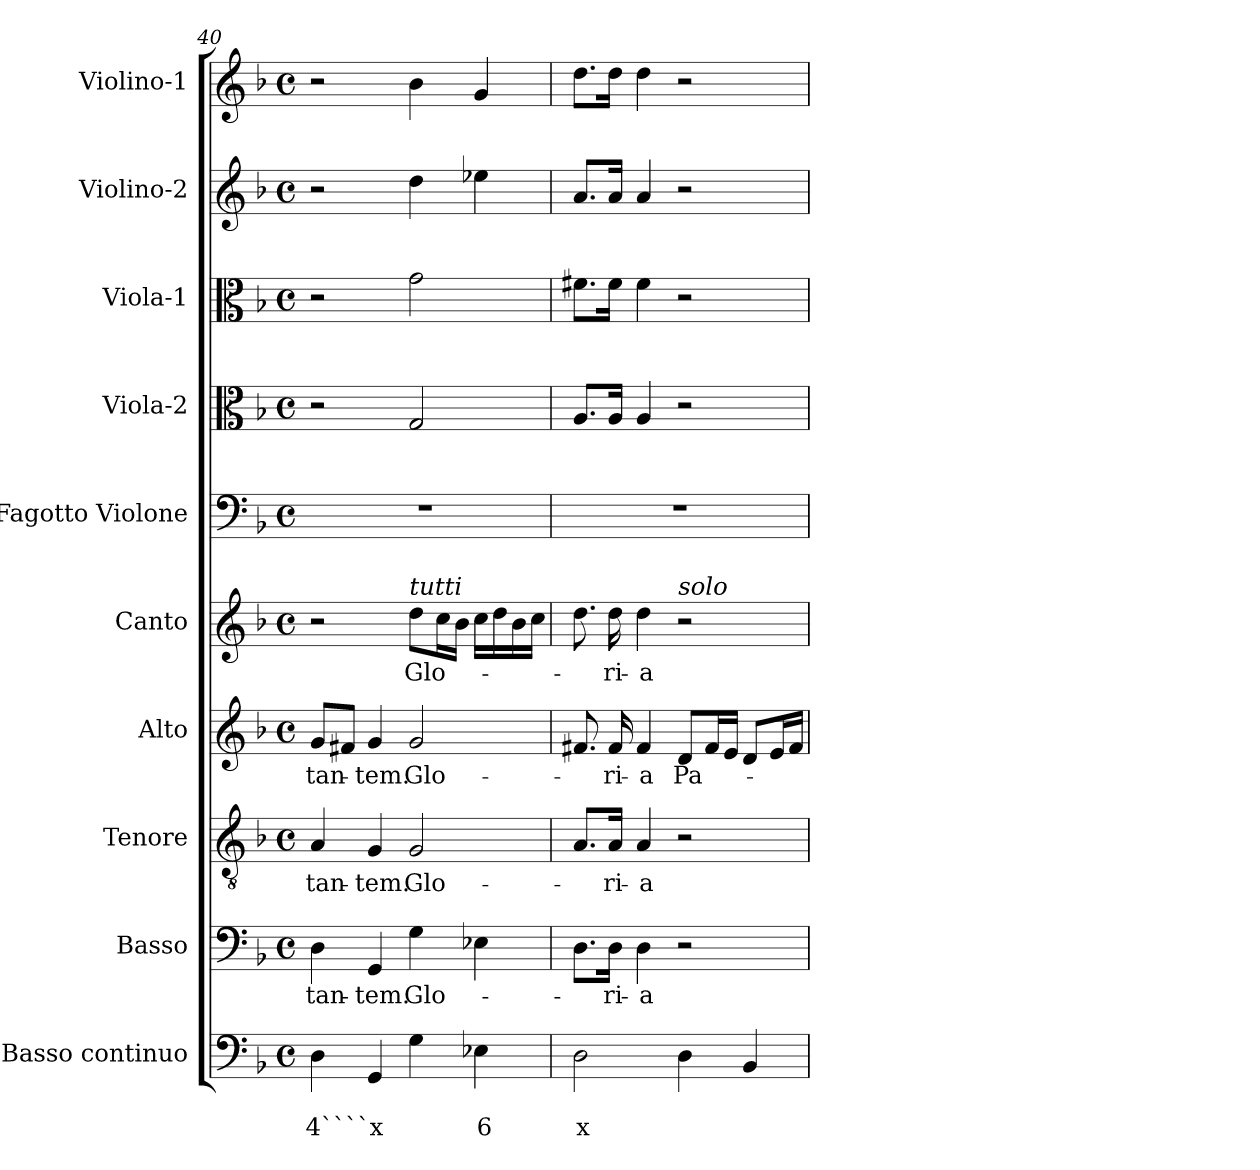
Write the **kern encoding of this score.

**kern	**text	**text	**kern	**text	**kern	**text	**kern	**text	**kern	**text	**kern	**kern	**kern	**kern	**kern
*part10	*part10	*part10	*part9	*part9	*part8	*part8	*part7	*part7	*part6	*part6	*part5	*part4	*part3	*part2	*part1
*staff10	*staff10	*staff10	*staff9	*staff9	*staff8	*staff8	*staff7	*staff7	*staff6	*staff6	*staff5	*staff4	*staff3	*staff2	*staff1
*I"Basso continuo	*	*	*I"Basso	*	*I"Tenore	*	*I"Alto	*	*I"Canto	*	*I"Fagotto Violone	*I"Viola-2	*I"Viola-1	*I"Violino-2	*I"Violino-1
*I'BC	*	*	*I'B	*	*I'T	*	*I'A	*	*I'C	*	*I'Fg	*I'Va2	*I'Va1	*I'Vi2	*I'Vi1
*clefF4	*	*	*clefF4	*	*clefGv2	*	*clefG2	*	*clefG2	*	*clefF4	*clefC3	*clefC3	*clefG2	*clefG2
*k[b-]	*	*	*k[b-]	*	*k[b-]	*	*k[b-]	*	*k[b-]	*	*k[b-]	*k[b-]	*k[b-]	*k[b-]	*k[b-]
*F:	*	*	*F:	*	*F:	*	*F:	*	*F:	*	*F:	*F:	*F:	*F:	*F:
*M4/4	*	*	*M4/4	*	*M4/4	*	*M4/4	*	*M4/4	*	*M4/4	*M4/4	*M4/4	*M4/4	*M4/4
*met(c)	*	*	*met(c)	*	*met(c)	*	*met(c)	*	*met(c)	*	*met(c)	*met(c)	*met(c)	*met(c)	*met(c)
=40	=40	=40	=40	=40	=40	=40	=40	=40	=40	=40	=40	=40	=40	=40	=40
!	!	!LO:LY:b	!	!	!	!	!	!	!	!	!	!	!	!	!
!	!	!	!	!LO:LY:b	!	!	!	!	!	!	!	!	!	!	!
!	!	!	!	!	!	!LO:LY:b	!	!	!	!	!	!	!	!	!
!	!	!	!	!	!	!	!	!LO:LY:b	!	!	!	!	!	!	!
4D\	.	4````x	4D\	-tan-	4A/	-tan-	8g/L	-tan-	2r	.	1r	2r	2r	2r	2r
.	.	.	.	.	.	.	8f#X/J	.	.	.	.	.	.	.	.
!	!	!	!	!LO:LY:b	!	!	!	!	!	!	!	!	!	!	!
!	!	!	!	!	!	!LO:LY:b	!	!	!	!	!	!	!	!	!
!	!	!	!	!	!	!	!	!LO:LY:b	!	!	!	!	!	!	!
4GG/	.	.	4GG/	-tem.	4G/	-tem.	4g/	-tem.	.	.	.	.	.	.	.
!	!	!	!	!LO:LY:b	!	!	!	!	!	!	!	!	!	!	!
!	!	!	!	!	!	!LO:LY:b	!	!	!	!	!	!	!	!	!
!	!	!	!	!	!	!	!	!LO:LY:b	!	!	!	!	!	!	!
!	!	!	!	!	!	!	!	!	!LO:TX:a:i:t=tutti	!	!	!	!	!	!
!	!	!	!	!	!	!	!	!	!	!LO:LY:b	!	!	!	!	!
4G\	.	.	4G\	Glo-	2G/	Glo-	2g/	Glo-	8dd\L	Glo-	.	2G/	2g\	4dd\	4b-\
.	.	.	.	.	.	.	.	.	16cc\L	.	.	.	.	.	.
.	.	.	.	.	.	.	.	.	16b-\JJ	.	.	.	.	.	.
!	!	!LO:LY:b	!	!	!	!	!	!	!	!	!	!	!	!	!
4E-X\	.	6	4E-X\	.	.	.	.	.	16cc\LL	.	.	.	.	4ee-X\	4g/
.	.	.	.	.	.	.	.	.	16dd\	.	.	.	.	.	.
.	.	.	.	.	.	.	.	.	16b-\	.	.	.	.	.	.
.	.	.	.	.	.	.	.	.	16cc\JJ	.	.	.	.	.	.
=41	=41	=41	=41	=41	=41	=41	=41	=41	=41	=41	=41	=41	=41	=41	=41
!	!	!LO:LY:b	!	!	!	!	!	!	!	!	!	!	!	!	!
2D\	.	x	8.D\L	.	8.A/L	.	8.f#X/	.	8.dd\	.	1r	8.A/L	8.f#X\L	8.a/L	8.dd\L
!	!	!	!	!LO:LY:b	!	!	!	!	!	!	!	!	!	!	!
!	!	!	!	!	!	!LO:LY:b	!	!	!	!	!	!	!	!	!
!	!	!	!	!	!	!	!	!LO:LY:b	!	!	!	!	!	!	!
!	!	!	!	!	!	!	!	!	!	!LO:LY:b	!	!	!	!	!
.	.	.	16D\Jk	-ri-	16A/Jk	-ri-	16f#/	-ri-	16dd\	-ri-	.	16A/Jk	16f#\Jk	16a/Jk	16dd\Jk
!	!	!	!	!LO:LY:b	!	!	!	!	!	!	!	!	!	!	!
!	!	!	!	!	!	!LO:LY:b	!	!	!	!	!	!	!	!	!
!	!	!	!	!	!	!	!	!LO:LY:b	!	!	!	!	!	!	!
!	!	!	!	!	!	!	!	!	!	!LO:LY:b	!	!	!	!	!
.	.	.	4D\	-a	4A/	-a	4f#/	-a	4dd\	-a	.	4A/	4f#\	4a/	4dd\
!	!	!	!	!	!	!	!	!	!LO:TX:a:i:t=solo	!	!	!	!	!	!
!	!	!	!	!	!	!	!	!LO:LY:b	!	!	!	!	!	!	!
4D\	.	.	2r	.	2r	.	8d/L	Pa-	2r	.	.	2r	2r	2r	2r
.	.	.	.	.	.	.	16f#/L	.	.	.	.	.	.	.	.
.	.	.	.	.	.	.	16e/JJ	.	.	.	.	.	.	.	.
4BB-/	.	.	.	.	.	.	8d/L	.	.	.	.	.	.	.	.
.	.	.	.	.	.	.	16e/L	.	.	.	.	.	.	.	.
.	.	.	.	.	.	.	16f#/JJ	.	.	.	.	.	.	.	.
=	=	=	=	=	=	=	=	=	=	=	=	=	=	=	=
*-	*-	*-	*-	*-	*-	*-	*-	*-	*-	*-	*-	*-	*-	*-	*-
